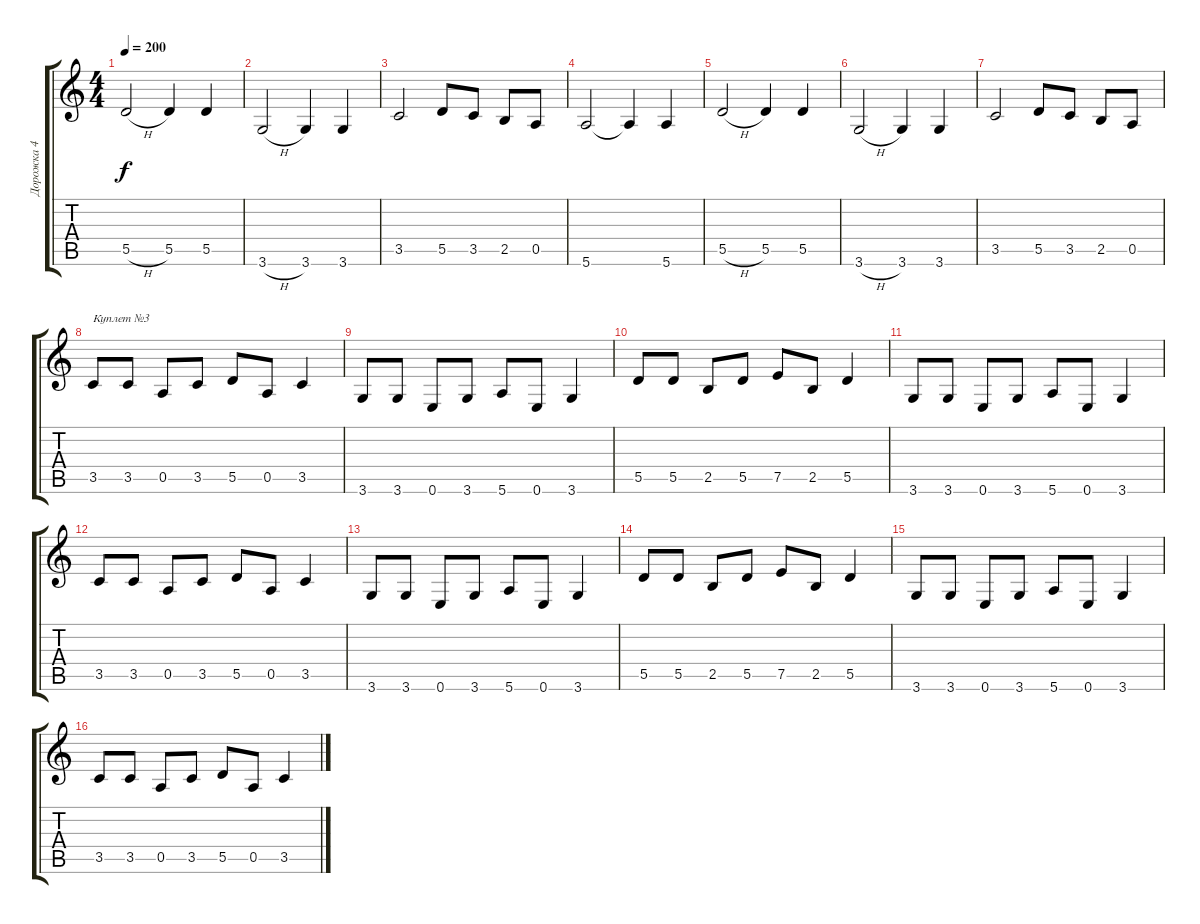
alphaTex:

\track ("Дорожка 4" "Дорожка 4") {instrument electricbassfinger}
\staff {score tabs}
\tuning (E4 B3 G3 D3 A2 E2) {hide}
\ts (4 4)
\tempo 200
\clef g2
\ks c
5.5{h}.2{dy f} 5.5.4 5.5.4 |
3.6{h}.2 3.6.4 3.6.4 |
3.5.2 5.5.8 3.5.8 2.5.8 0.5.8 |
5.6.2 5.6{t}.4 5.6.4 |
5.5{h}.2 5.5.4 5.5.4 |
3.6{h}.2 3.6.4 3.6.4 |
3.5.2 5.5.8 3.5.8 2.5.8 0.5.8 |
3.5.8{txt "Куплет №3"} 3.5.8 0.5.8 3.5.8 5.5.8 0.5.8 3.5.4 |
3.6.8 3.6.8 0.6.8 3.6.8 5.6.8 0.6.8 3.6.4 |
5.5.8 5.5.8 2.5.8 5.5.8 7.5.8 2.5.8 5.5.4 |
3.6.8 3.6.8 0.6.8 3.6.8 5.6.8 0.6.8 3.6.4 |
3.5.8 3.5.8 0.5.8 3.5.8 5.5.8 0.5.8 3.5.4 |
3.6.8 3.6.8 0.6.8 3.6.8 5.6.8 0.6.8 3.6.4 |
5.5.8 5.5.8 2.5.8 5.5.8 7.5.8 2.5.8 5.5.4 |
3.6.8 3.6.8 0.6.8 3.6.8 5.6.8 0.6.8 3.6.4 |
3.5.8 3.5.8 0.5.8 3.5.8 5.5.8 0.5.8 3.5.4
